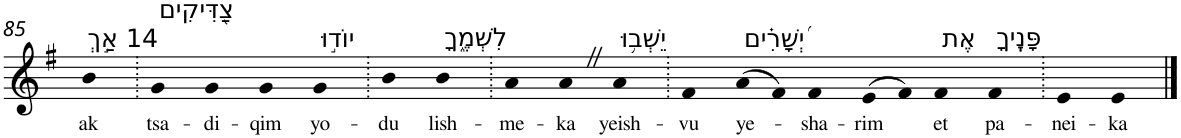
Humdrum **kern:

**kern	**text
*part1	*part1
*staff1	*staff1
*I"Piano	*
*I'Pno	*
!!LO:PB:g=z
*clefG2	*
*k[f#]	*
*G:	*
=85	=85
!LO:TX:a:t=14 אַ֣ךְ	!
!	!LO:LY:b
4b	ak
=86.	=86.
!LO:TX:a:t=צַ֭דִּיקִים	!
!	!LO:LY:b
4g	tsa-
!	!LO:LY:b
4g	-di-
!	!LO:LY:b
4g	-qim
!LO:TX:a:t=יוֹד֣וּ	!
!	!LO:LY:b
4g	yo-
=87.	=87.
!	!LO:LY:b
4b	-du
!LO:TX:a:t=לִשְׁמֶ֑ךָ	!
!	!LO:LY:b
4b	lish-
=88.	=88.
!	!LO:LY:b
4a	-me-
!	!LO:LY:b
4aZ	-ka
!LO:TX:a:t=יֵשְׁב֥וּ	!
!	!LO:LY:b
4a	yeish-
=89.	=89.
!	!LO:LY:b
4f#	-vu
!LO:TX:a:t=יְ֝שָׁרִ֗ים	!
!	!LO:LY:b
(>8a	ye-
8f#)	.
!	!LO:LY:b
4f#	-sha-
!	!LO:LY:b
(>8e	-rim
8f#)	.
!LO:TX:a:t=אֶת	!
!	!LO:LY:b
4f#	et
!LO:TX:a:t=פָּנֶֽיךָ	!
!	!LO:LY:b
4f#	pa-
=90.	=90.
!	!LO:LY:b
4e	-nei-
!	!LO:LY:b
4e	-ka
==	==
*-	*-
